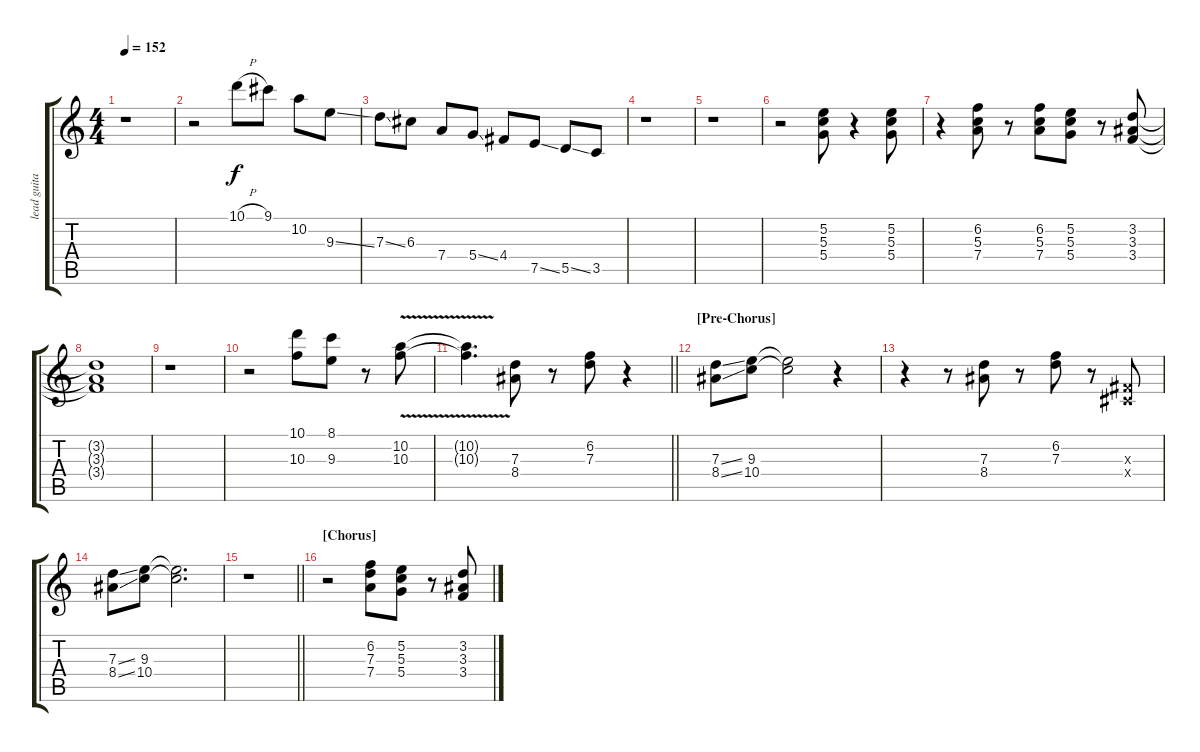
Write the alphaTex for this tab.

\track ("lead guitar" "lead guita") {instrument electricguitarclean}
\staff {score tabs}
\tuning (E4 B3 G3 D3 A2 E2) {hide}
\ts (4 4)
\tempo 152
\clef g2
\ks c
r.1{dy f} |
r.2 10.1{h}.8 9.1.8 10.2.8 9.3{ss}.8 |
7.3{ss}.8 6.3.8 7.4.8 5.4{ss}.8 4.4.8 7.5{ss}.8 5.5{ss}.8 3.5.8 |
r.1 |
r.1 |
r.2 (5.2 5.3 5.4).8 r.4 (5.2 5.3 5.4).8 |
r.4 (6.2 5.3 7.4).8 r.8 (6.2 5.3 7.4).8 (5.2 5.3 5.4).8 r.8 (3.2 3.3 3.4).8 |
(3.2{t} 3.3{t} 3.4{t}).1 |
r.1 |
r.2 (10.1 10.3).8 (8.1 9.3).8 r.8 (10.2{v} 10.3{v}).8 |
\barLineRight lightlight
(10.2{t} 10.3{t}).4{d} (7.3 8.4).8 r.8 (6.2 7.3).8 r.4 |
\section ("" "[Pre-Chorus]")
(7.3{ss} 8.4{ss}).8 (9.3 10.4).8 (9.3{t} 10.4{t}).2 r.4 |
r.4 r.8 (7.3 8.4).8 r.8 (6.2 7.3).8 r.8 (-1.3{x} -1.4{x}).8 |
(7.3{ss} 8.4{ss}).8 (9.3 10.4).8 (9.3{t} 10.4{t}).2{d} |
\barLineRight lightlight
r.1 |
\section ("" "[Chorus]")
r.2 (6.2 7.3 7.4).8 (5.2 5.3 5.4).8 r.8 (3.2 3.3 3.4).8
